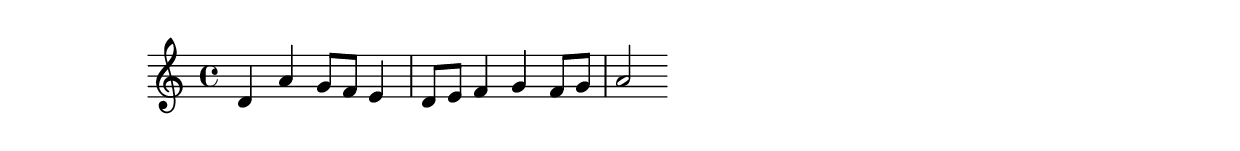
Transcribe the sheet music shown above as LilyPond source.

\language "espanol"
\version "2.23.2"

melody = \relative do' {
  re4 la' sol8 fa mi4 re8 mi fa4 sol fa8 sol la2
}

\score {
  <<
    \new Voice = "stanza" <<
      \set Staff.midiInstrument = "oboe"
      \melody
    >>
  >>
  \midi { }
  \layout { }
}

\paper{
  #(set-default-paper-size "letter")
}